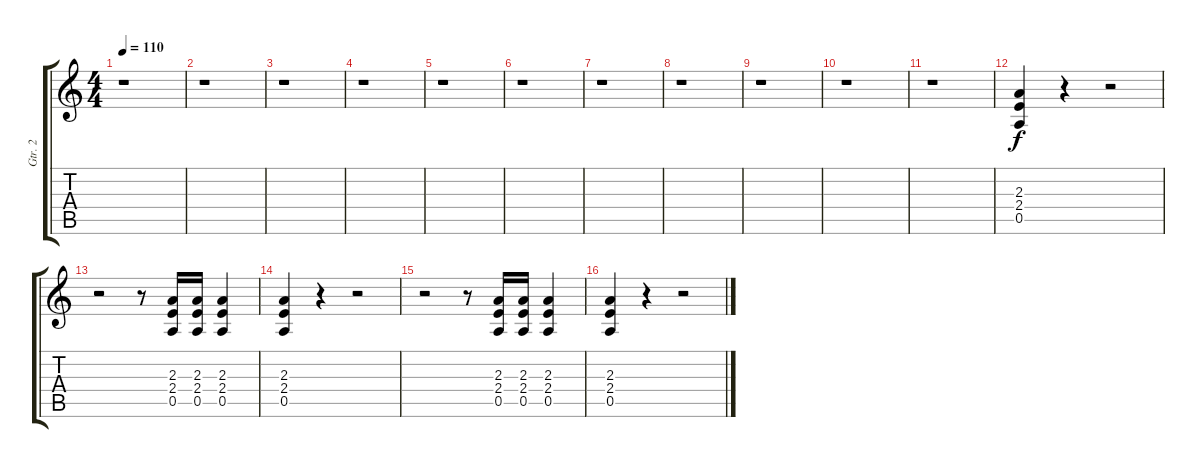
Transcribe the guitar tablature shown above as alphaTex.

\track ("Gtr. 2" "Gtr. 2") {instrument distortionguitar}
\staff {score tabs}
\tuning (E4 B3 G3 D3 A2 E2) {hide}
\ts (4 4)
\tempo 110
\clef g2
\ks c
r.1{dy f} |
r.1 |
r.1 |
r.1 |
r.1 |
r.1 |
r.1 |
r.1 |
r.1 |
r.1 |
r.1 |
(2.3 2.4 0.5).4 r.4 r.2 |
r.2 r.8 (2.3 2.4 0.5).16 (2.3 2.4 0.5).16 (2.3 2.4 0.5).4 |
(2.3 2.4 0.5).4 r.4 r.2 |
r.2 r.8 (2.3 2.4 0.5).16 (2.3 2.4 0.5).16 (2.3 2.4 0.5).4 |
(2.3 2.4 0.5).4 r.4 r.2
